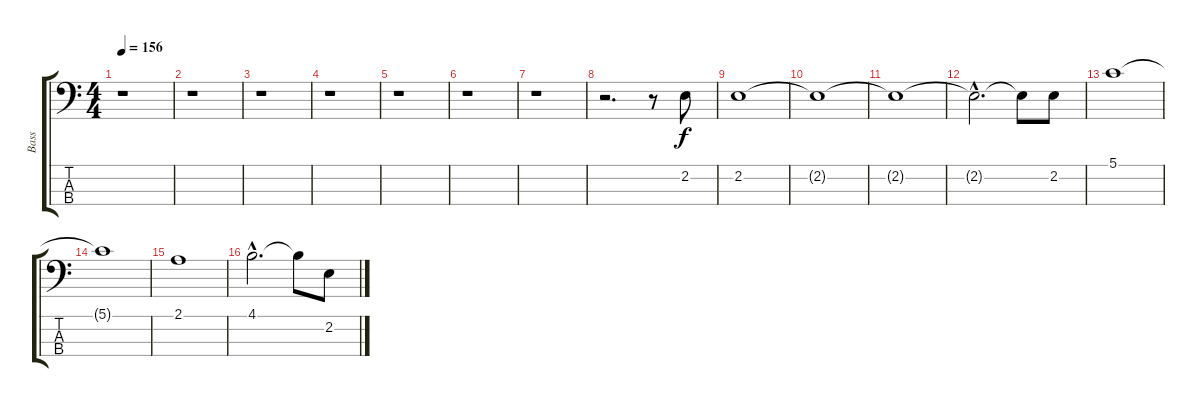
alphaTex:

\track (" Bass" " Bass") {instrument electricbassfinger}
\staff {score tabs}
\tuning (G2 D2 A1 E1) {hide}
\ts (4 4)
\tempo 156
\clef f4
\ks c
r.1{dy f instrument electricbassfinger} |
r.1 |
r.1 |
r.1 |
r.1 |
r.1 |
r.1 |
r.2{d} r.8 2.2.8 |
2.2.1 |
2.2{t}.1 |
2.2{t}.1 |
2.2{hac t}.2{d} 2.2{t}.8 2.2.8 |
5.1.1 |
5.1{t}.1 |
2.1.1 |
4.1{hac}.2{d} 4.1{t}.8 2.2.8
